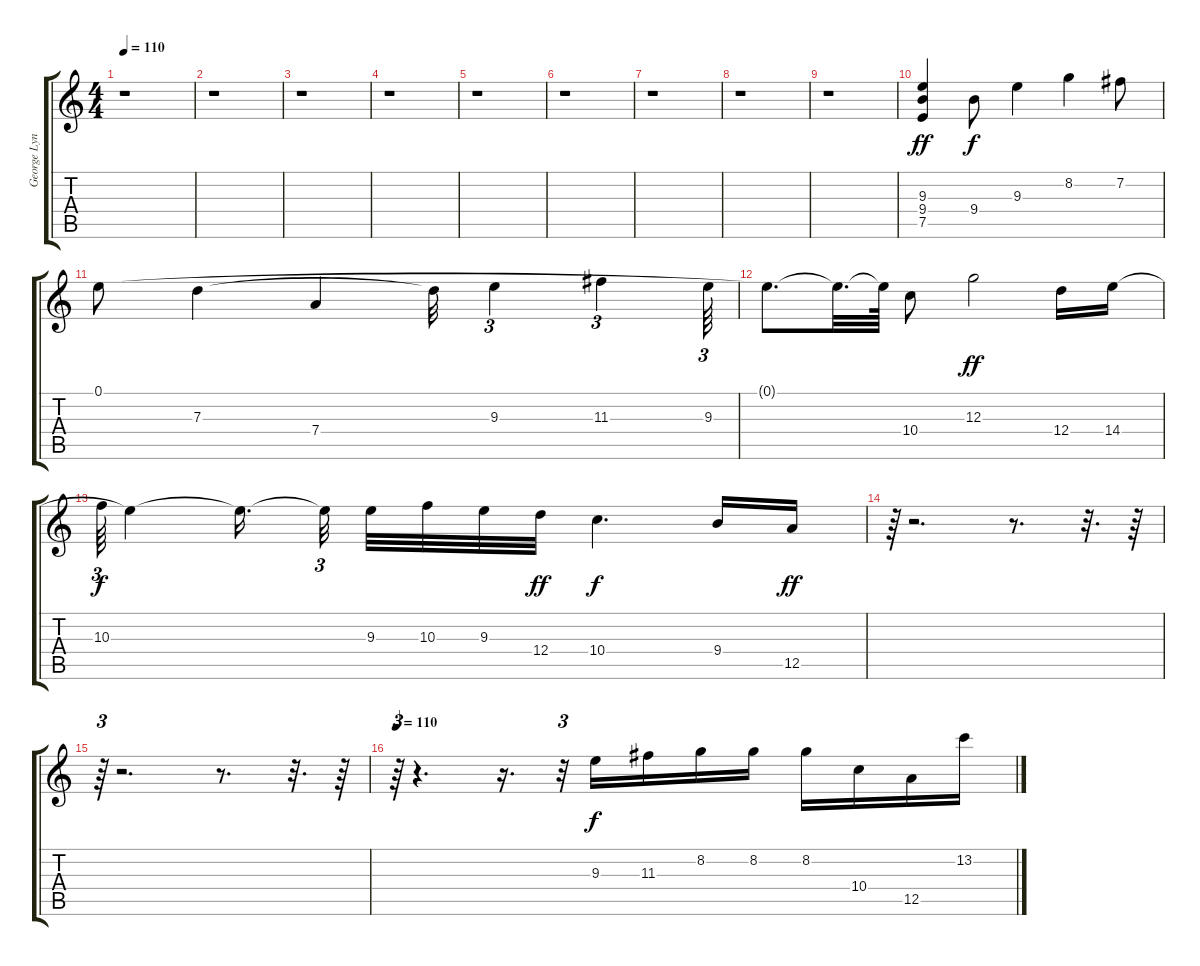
\track ("George Lynch" "George Lyn") {instrument distortionguitar}
\staff {score tabs}
\tuning (E4 B3 G3 D3 A2 E2) {hide}
\ts (4 4)
\tempo 110
\clef g2
\ks c
r.1{dy ff} |
r.1 |
r.1 |
r.1 |
r.1 |
r.1 |
r.1 |
r.1 |
r.1 |
(9.3 9.4 7.5).4 9.4.8{dy f} 9.3.4 8.2.4 7.2.8 |
0.1.8 7.3.4 7.4.4 7.3{t}.32 9.3.4{tu (3 2)} 11.3.4{tu (3 2)} 9.3.64{tu (3 2)} |
0.1{t}.8{d} 0.1{t}.32{d} 0.1{t}.64 10.4.8 12.3.2{dy ff} 12.4.16 14.4.16 |
10.3.64{tu (3 2) dy f} 14.4{t}.4 14.4{t}.16{d beam splitsecondary} 14.4{t}.32{tu (3 2) beam splitsecondary} 9.3.32 10.3.32 9.3.32 12.4.32{dy ff} 10.4.4{d dy f} 9.4.16 12.5.16{dy ff} |
r.64{tu (3 2)} r.2{d} r.8{d} r.32{d} r.64 |
r.64{tu (3 2)} r.2{d} r.8{d} r.32{d} r.64 |
\tempo 110
r.64{tu (3 2)} r.4{d} r.16{d} r.32{tu (3 2)} 9.3.16{dy f} 11.3.16 8.2.16 8.2.16 8.2.16 10.4.16 12.5.16 13.2.16
